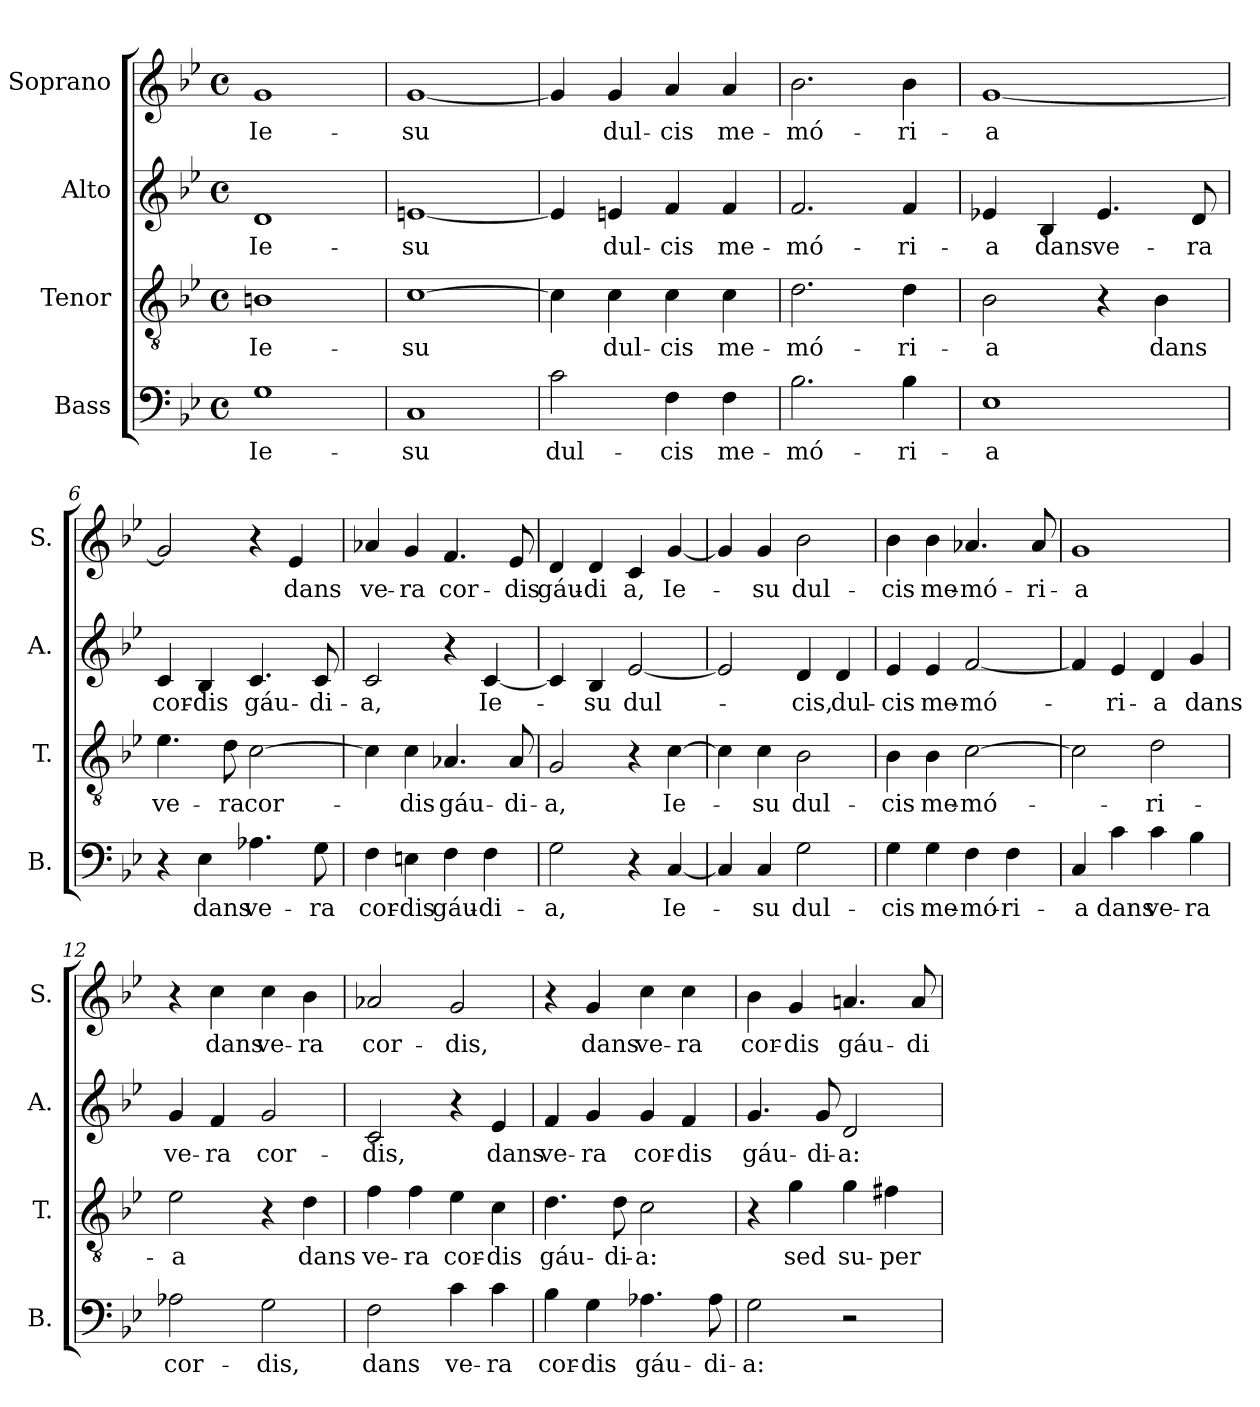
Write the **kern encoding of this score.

**kern	**text	**kern	**text	**kern	**text	**kern	**text
*part4	*part4	*part3	*part3	*part2	*part2	*part1	*part1
*staff4	*staff4	*staff3	*staff3	*staff2	*staff2	*staff1	*staff1
*I"Bass	*	*I"Tenor	*	*I"Alto	*	*I"Soprano	*
*I'B.	*	*I'T.	*	*I'A.	*	*I'S.	*
*clefF4	*	*clefGv2	*	*clefG2	*	*clefG2	*
*k[b-e-]	*	*k[b-e-]	*	*k[b-e-]	*	*k[b-e-]	*
*M4/4	*	*M4/4	*	*M4/4	*	*M4/4	*
*met(c)	*	*met(c)	*	*met(c)	*	*met(c)	*
=1	=1	=1	=1	=1	=1	=1	=1
1G	Ie-	1Bn	Ie-	1d	Ie-	1g	Ie-
=2	=2	=2	=2	=2	=2	=2	=2
1C	-su	[1c	-su	[1en	-su	[1g	-su
=3	=3	=3	=3	=3	=3	=3	=3
2c\	dul-	4c\]	.	4e/]	.	4g/]	.
.	.	4c\	dul-	4en/	dul-	4g/	dul-
4F\	-cis	4c\	-cis	4f/	-cis	4a/	-cis
4F\	me-	4c\	me-	4f/	me-	4a/	me-
=4	=4	=4	=4	=4	=4	=4	=4
2.B-\	-mó-	2.d\	-mó-	2.f/	-mó-	2.b-\	-mó-
4B-\	-ri-	4d\	-ri-	4f/	-ri-	4b-\	-ri-
=5	=5	=5	=5	=5	=5	=5	=5
1E-	-a	2B-\	-a	4e-X/	-a	[1g	-a
.	.	.	.	4B-/	dans	.	.
.	.	4r	.	4.e-/	ve-	.	.
.	.	4B-\	dans	.	.	.	.
.	.	.	.	8d/	-ra	.	.
=6	=6	=6	=6	=6	=6	=6	=6
4r	.	4.e-\	ve-	4c/	cor-	2g/]	.
4E-\	dans	.	.	4B-/	-dis	.	.
.	.	8d\	-ra	.	.	.	.
4.A-X\	ve-	[2c\	cor-	4.c/	gáu-	4r	.
.	.	.	.	.	.	4e-/	dans
8G\	-ra	.	.	8c/	-di-	.	.
=7	=7	=7	=7	=7	=7	=7	=7
4F\	cor-	4c\]	.	2c/	-a,	4a-X/	ve-
4En\	-dis	4c\	-dis	.	.	4g/	-ra
4F\	gáu-	4.A-X/	gáu-	4r	.	4.f/	cor-
4F\	-di-	.	.	[4c/	Ie-	.	.
.	.	8A-/	-di-	.	.	8e-/	-dis
=8	=8	=8	=8	=8	=8	=8	=8
2G\	-a,	2G/	-a,	4c/]	.	4d/	gáu-
.	.	.	.	4B-/	-su	4d/	-di
4r	.	4r	.	[2e-/	dul-	4c/	a,
[4C/	Ie-	[4c\	Ie-	.	.	[4g/	Ie-
=9	=9	=9	=9	=9	=9	=9	=9
4C/]	.	4c\]	.	2e-/]	.	4g/]	.
4C/	-su	4c\	-su	.	.	4g/	-su
2G\	dul-	2B-\	dul-	4d/	-cis,	2b-\	dul-
.	.	.	.	4d/	dul-	.	.
=10	=10	=10	=10	=10	=10	=10	=10
4G\	-cis	4B-\	-cis	4e-/	-cis	4b-\	-cis
4G\	me-	4B-\	me-	4e-/	me-	4b-\	me-
4F\	-mó-	[2c\	-mó-	[2f/	-mó-	4.a-X/	-mó-
4F\	-ri-	.	.	.	.	.	.
.	.	.	.	.	.	8a-/	-ri-
=11	=11	=11	=11	=11	=11	=11	=11
4C/	-a	2c\]	.	4f/]	.	1g	-a
4c\	dans	.	.	4e-/	-ri-	.	.
4c\	ve-	2d\	-ri-	4d/	-a	.	.
4B-\	-ra	.	.	4g/	dans	.	.
=12	=12	=12	=12	=12	=12	=12	=12
2A-X\	cor-	2e-\	-a	4g/	ve-	4r	.
.	.	.	.	4f/	-ra	4cc\	dans
2G\	-dis,	4r	.	2g/	cor-	4cc\	ve-
.	.	4d\	dans	.	.	4b-\	-ra
=13	=13	=13	=13	=13	=13	=13	=13
2F\	dans	4f\	ve-	2c/	-dis,	2a-X/	cor-
.	.	4f\	-ra	.	.	.	.
4c\	ve-	4e-\	cor-	4r	.	2g/	-dis,
4c\	-ra	4c\	-dis	4e-/	dans	.	.
=14	=14	=14	=14	=14	=14	=14	=14
4B-\	cor-	4.d\	gáu-	4f/	ve-	4r	.
4G\	-dis	.	.	4g/	-ra	4g/	dans
.	.	8d\	-di-	.	.	.	.
4.A-X\	gáu-	2c\	-a:	4g/	cor-	4cc\	ve-
.	.	.	.	4f/	-dis	4cc\	-ra
8A-\	-di-	.	.	.	.	.	.
=15	=15	=15	=15	=15	=15	=15	=15
2G\	-a:	4r	.	4.g/	gáu-	4b-\	cor-
.	.	4g\	sed	.	.	4g/	-dis
.	.	.	.	8g/	-di-	.	.
2r	.	4g\	su-	2d/	-a:	4.an/	gáu-
.	.	4f#X\	-per	.	.	.	.
.	.	.	.	.	.	8a/	-di-
=	=	=	=	=	=	=	=
*-	*-	*-	*-	*-	*-	*-	*-
